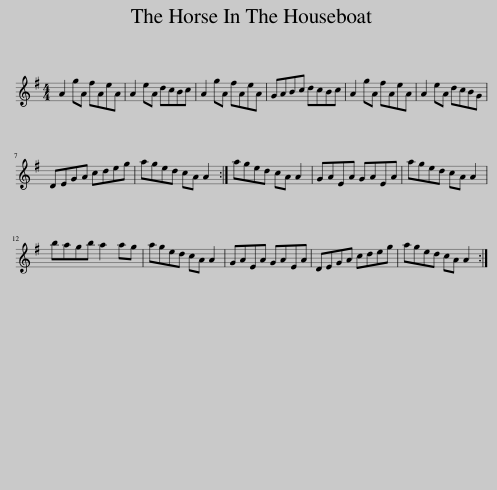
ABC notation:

X:1
L:1/8
M:4/4
I:linebreak $
K:G
V:1 treble
V:1
 A2 gA fAeA | A2 eA dcBc | A2 gA fAeA | GABc dcBc | A2 gA fAeA | %5
 A2 eA dcBG |$ DEGA cdeg | aged cA A2 :| aged cA A2 | GAEA GAEA | %10
 aged cA A2 |$ bagb a2 ag | aged cA A2 | GAEA GAEA | DEGA cdeg | %15
 aged cA A2 :| %16
